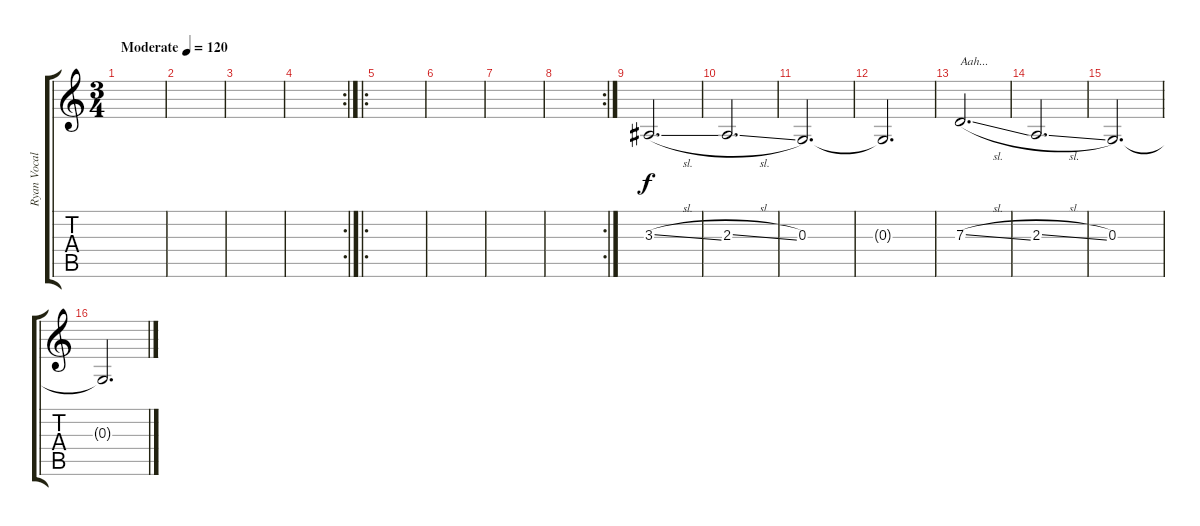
\track ("Ryan Vocals" "Ryan Vocal") {instrument lead6voice}
\staff {score tabs}
\tuning (E4 B3 G3 D3 A2 E2) {hide}
\ts (3 4)
\tempo (120 "Moderate")
\clef g2
\ks c
|
|
|
\rc 2
|
\ro
|
|
|
\rc 2
|
3.3{sl}.2{d} |
2.3{sl}.2{d} |
0.3.2{d} |
0.3{t}.2{d} |
7.3{sl}.2{d txt "Aah..."} |
2.3{sl}.2{d} |
0.3.2{d} |
0.3{t}.2{d}
